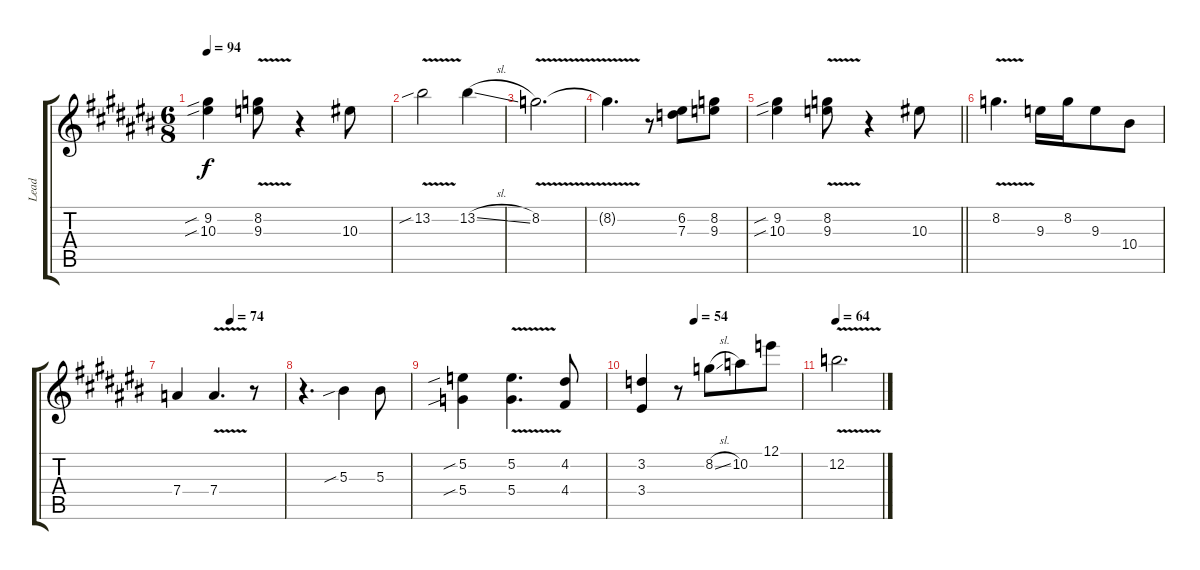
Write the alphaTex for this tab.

\track ("Lead" "Lead") {instrument overdrivenguitar}
\staff {score tabs}
\tuning (E4 B3 G3 D3 A2 E2) {hide}
\ts (6 8)
\tempo 94
\clef g2
\ks c#
(9.2{sib} 10.3{sib}).4{dy f} (8.2{v} 9.3{v}).8 r.4 10.3.8 |
13.2{v sib}.2 13.2{sl}.4 |
8.2{v}.2{d} |
8.2{t}.4{d} r.8 (6.2 7.3).8 (8.2 9.3).8 |
\barLineRight lightlight
(9.2{sib} 10.3{sib}).4 (8.2{v} 9.3{v}).8 r.4 10.3.8 |
8.2{v}.4{d} 9.3.16 8.2.16 9.3.8 10.4.8 |
\tempo (74 0.5)
7.4.4 7.4{v}.4{d} r.8 |
r.4{d} 5.3{sib}.4 5.3.8 |
(5.2{sib} 5.4{sib}).4 (5.2{v} 5.4{v}).4{d} (4.2 4.4).8 |
\tempo (54 0.3333333333333333)
(3.2 3.4).4 r.8 8.2{sl}.8 10.2.8 12.1.8 |
\tempo 64
12.2{v}.2{d}
